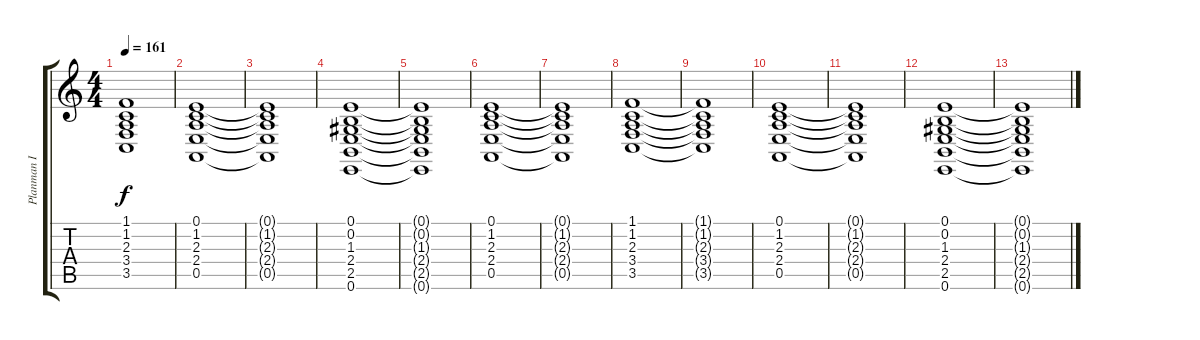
\track ("Planman I" "Planman I") {instrument choiraahs}
\staff {score tabs}
\tuning (E4 B3 G3 D3 A2 E2) {hide}
\ts (4 4)
\tempo 161
\clef g2
\ks c
(1.1{t} 1.2{t} 2.3{t} 3.4{t} 3.5{t}).1{dy f} |
(0.1 1.2 2.3 2.4 0.5).1 |
(0.1{t} 1.2{t} 2.3{t} 2.4{t} 0.5{t}).1 |
(0.1 0.2 1.3 2.4 2.5 0.6).1 |
(0.1{t} 0.2{t} 1.3{t} 2.4{t} 2.5{t} 0.6{t}).1 |
(0.1 1.2 2.3 2.4 0.5).1{volume 7} |
(0.1{t} 1.2{t} 2.3{t} 2.4{t} 0.5{t}).1{volume 6} |
(1.1 1.2 2.3 3.4 3.5).1{volume 5} |
(1.1{t} 1.2{t} 2.3{t} 3.4{t} 3.5{t}).1{volume 4} |
(0.1 1.2 2.3 2.4 0.5).1{volume 3} |
(0.1{t} 1.2{t} 2.3{t} 2.4{t} 0.5{t}).1{volume 2} |
(0.1 0.2 1.3 2.4 2.5 0.6).1{volume 1} |
(0.1{t} 0.2{t} 1.3{t} 2.4{t} 2.5{t} 0.6{t}).1{volume 0}
